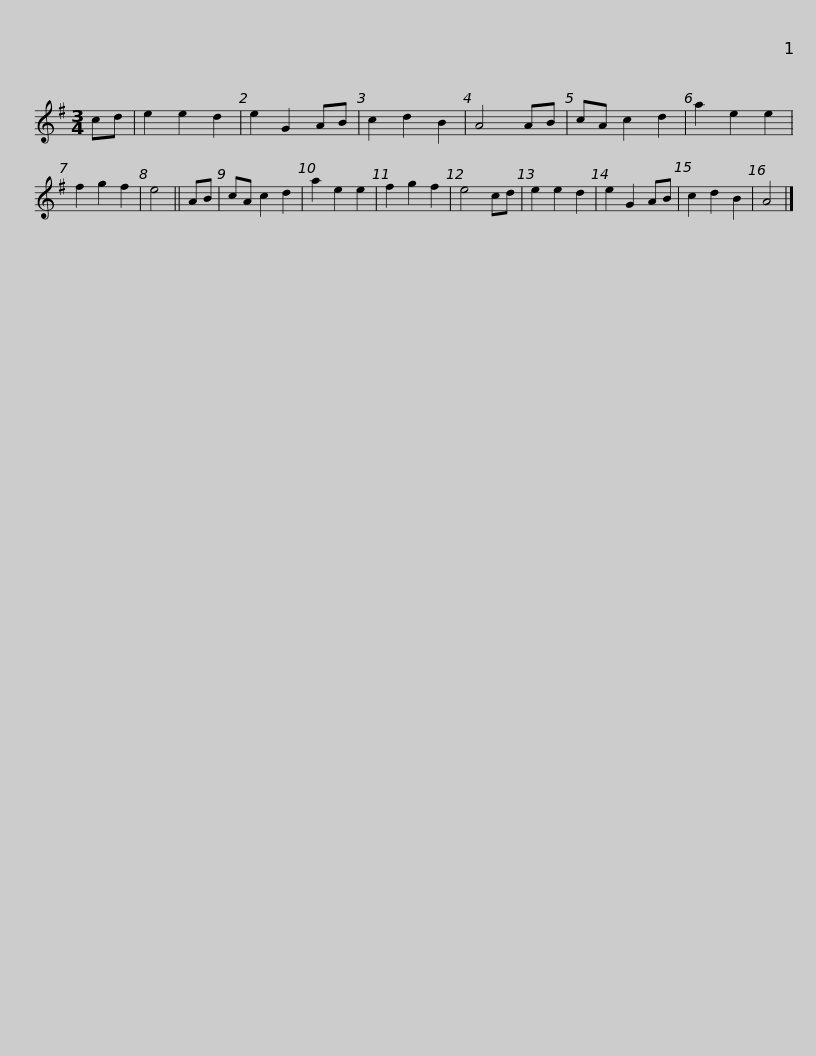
X:1
L:1/8
M:3/4
I:linebreak $
K:G
V:1 treble
V:1
 cd | e2 e2 d2 | e2 G2 AB | c2 d2 B2 | A4 AB | %5
 cA c2 d2 | a2 e2 e2 | f2 g2 f2 | e4 || AB | %10
 cA c2 d2 | a2 e2 e2 | f2 g2 f2 |$ e4 cd | e2 e2 d2 | %15
 e2 G2 AB | c2 d2 B2 | A4 |] %18
